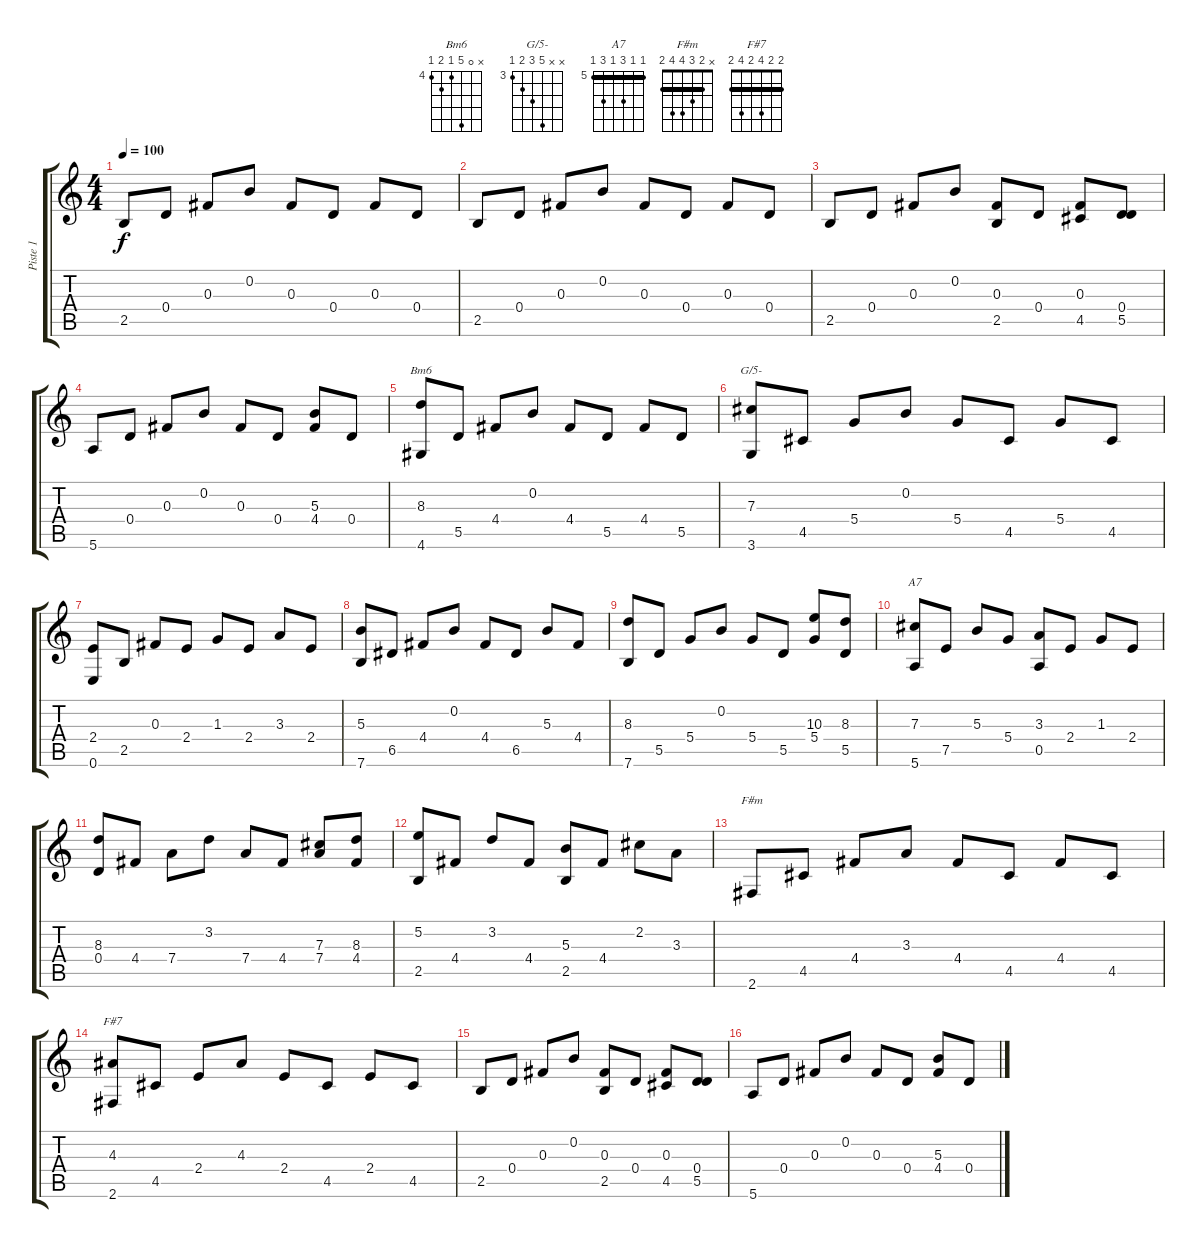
\track ("Piste 1" "Piste 1") {instrument acousticguitarnylon}
\staff {score tabs}
\tuning (D4 B3 Gb3 D3 A2 E2) {hide}
\chord ("Bm6" x 0 8 4 5 4) {firstfret 4}
\chord ("G/5-" x x 7 5 4 3) {firstfret 3}
\chord ("A7" 5 5 7 5 7 5) {firstfret 5 barre 5}
\chord ("F#m" x 2 3 4 4 2) {barre 2}
\chord ("F#7" 2 2 4 2 4 2) {barre 2}
\ts (4 4)
\tempo 100
\clef g2
\ks c
2.5.8{dy f instrument acousticguitarnylon} 0.4.8 0.3.8 0.2.8 0.3.8 0.4.8 0.3.8 0.4.8 |
2.5.8 0.4.8 0.3.8 0.2.8 0.3.8 0.4.8 0.3.8 0.4.8 |
2.5.8 0.4.8 0.3.8 0.2.8 (0.3 2.5).8 0.4.8 (0.3 4.5).8 (0.4 5.5).8 |
5.6.8 0.4.8 0.3.8 0.2.8 0.3.8 0.4.8 (5.3 4.4).8 0.4.8 |
(8.3 4.6).8{ch "Bm6"} 5.5.8 4.4.8 0.2.8 4.4.8 5.5.8 4.4.8 5.5.8 |
(7.3 3.6).8{ch "G/5-"} 4.5.8 5.4.8 0.2.8 5.4.8 4.5.8 5.4.8 4.5.8 |
(2.4 0.6).8 2.5.8 0.3.8 2.4.8 1.3.8 2.4.8 3.3.8 2.4.8 |
(5.3 7.6).8 6.5.8 4.4.8 0.2.8 4.4.8 6.5.8 5.3.8 4.4.8 |
(8.3 7.6).8 5.5.8 5.4.8 0.2.8 5.4.8 5.5.8 (10.3 5.4).8 (8.3 5.5).8 |
(7.3 5.6).8{ch "A7"} 7.5.8 5.3.8 5.4.8 (3.3 0.5).8 2.4.8 1.3.8 2.4.8 |
(8.3 0.4).8 4.4.8 7.4.8 3.2.8 7.4.8 4.4.8 (7.3 7.4).8 (8.3 4.4).8 |
(5.2 2.5).8 4.4.8 3.2.8 4.4.8 (5.3 2.5).8 4.4.8 2.2.8 3.3.8 |
2.6.8{ch "F#m"} 4.5.8 4.4.8 3.3.8 4.4.8 4.5.8 4.4.8 4.5.8 |
(4.3 2.6).8{ch "F#7"} 4.5.8 2.4.8 4.3.8 2.4.8 4.5.8 2.4.8 4.5.8 |
2.5.8 0.4.8 0.3.8 0.2.8 (0.3 2.5).8 0.4.8 (0.3 4.5).8 (0.4 5.5).8 |
5.6.8 0.4.8 0.3.8 0.2.8 0.3.8 0.4.8 (5.3 4.4).8 0.4.8
